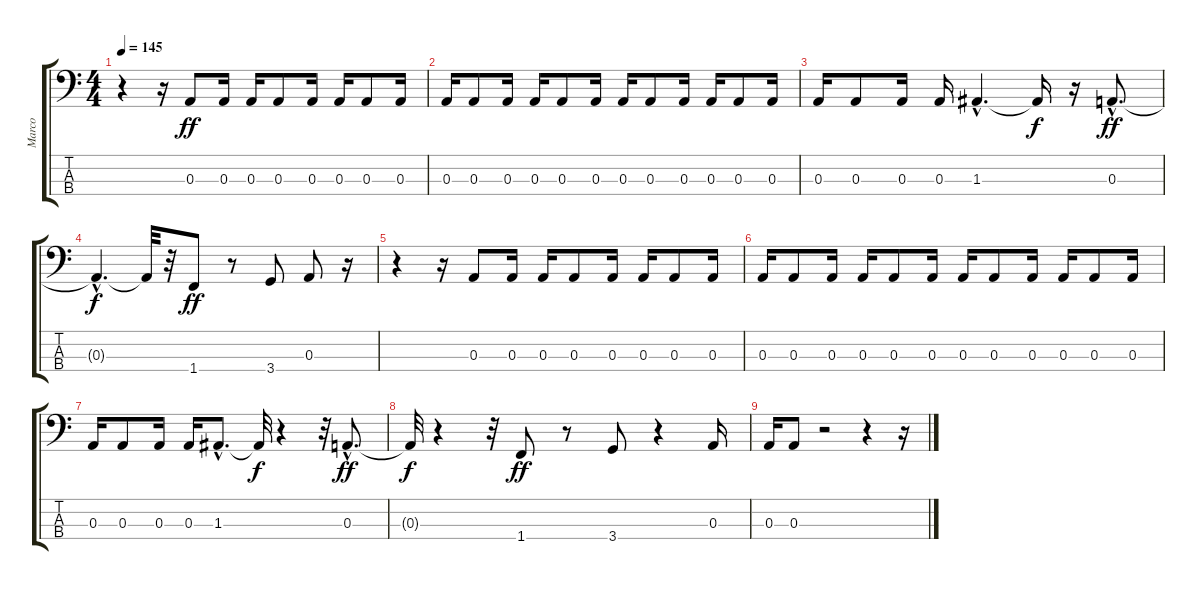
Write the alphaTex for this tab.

\track ("Marco" "Marco") {instrument electricbassfinger}
\staff {score tabs}
\tuning (G2 D2 A1 E1) {hide}
\ts (4 4)
\tempo 145
\clef f4
\ks c
r.4{dy ff} r.16 0.3.8 0.3.16 0.3.16 0.3.8 0.3.16 0.3.16 0.3.8 0.3.16 |
0.3.16 0.3.8 0.3.16 0.3.16 0.3.8 0.3.16 0.3.16 0.3.8 0.3.16 0.3.16 0.3.8 0.3.16 |
0.3.16 0.3.8 0.3.16 0.3.16 1.3{hac}.4{d} 1.3{t}.16{dy f} r.16 0.3{hac}.8{d dy ff} |
0.3{hac t}.4{d dy f} 0.3{t}.32 r.32 1.4.8{dy ff} r.8 3.4.8 0.3.8 r.16 |
r.4 r.16 0.3.8 0.3.16 0.3.16 0.3.8 0.3.16 0.3.16 0.3.8 0.3.16 |
0.3.16 0.3.8 0.3.16 0.3.16 0.3.8 0.3.16 0.3.16 0.3.8 0.3.16 0.3.16 0.3.8 0.3.16 |
0.3.16 0.3.8 0.3.16 0.3.16 1.3{hac}.8{d} 1.3{t}.32{dy f} r.4 r.32 0.3{hac}.8{d dy ff} |
0.3{t}.32{dy f} r.4 r.32 1.4.8{dy ff} r.8 3.4.8 r.4 0.3.16 |
0.3.16 0.3.8 r.2 r.4 r.16
